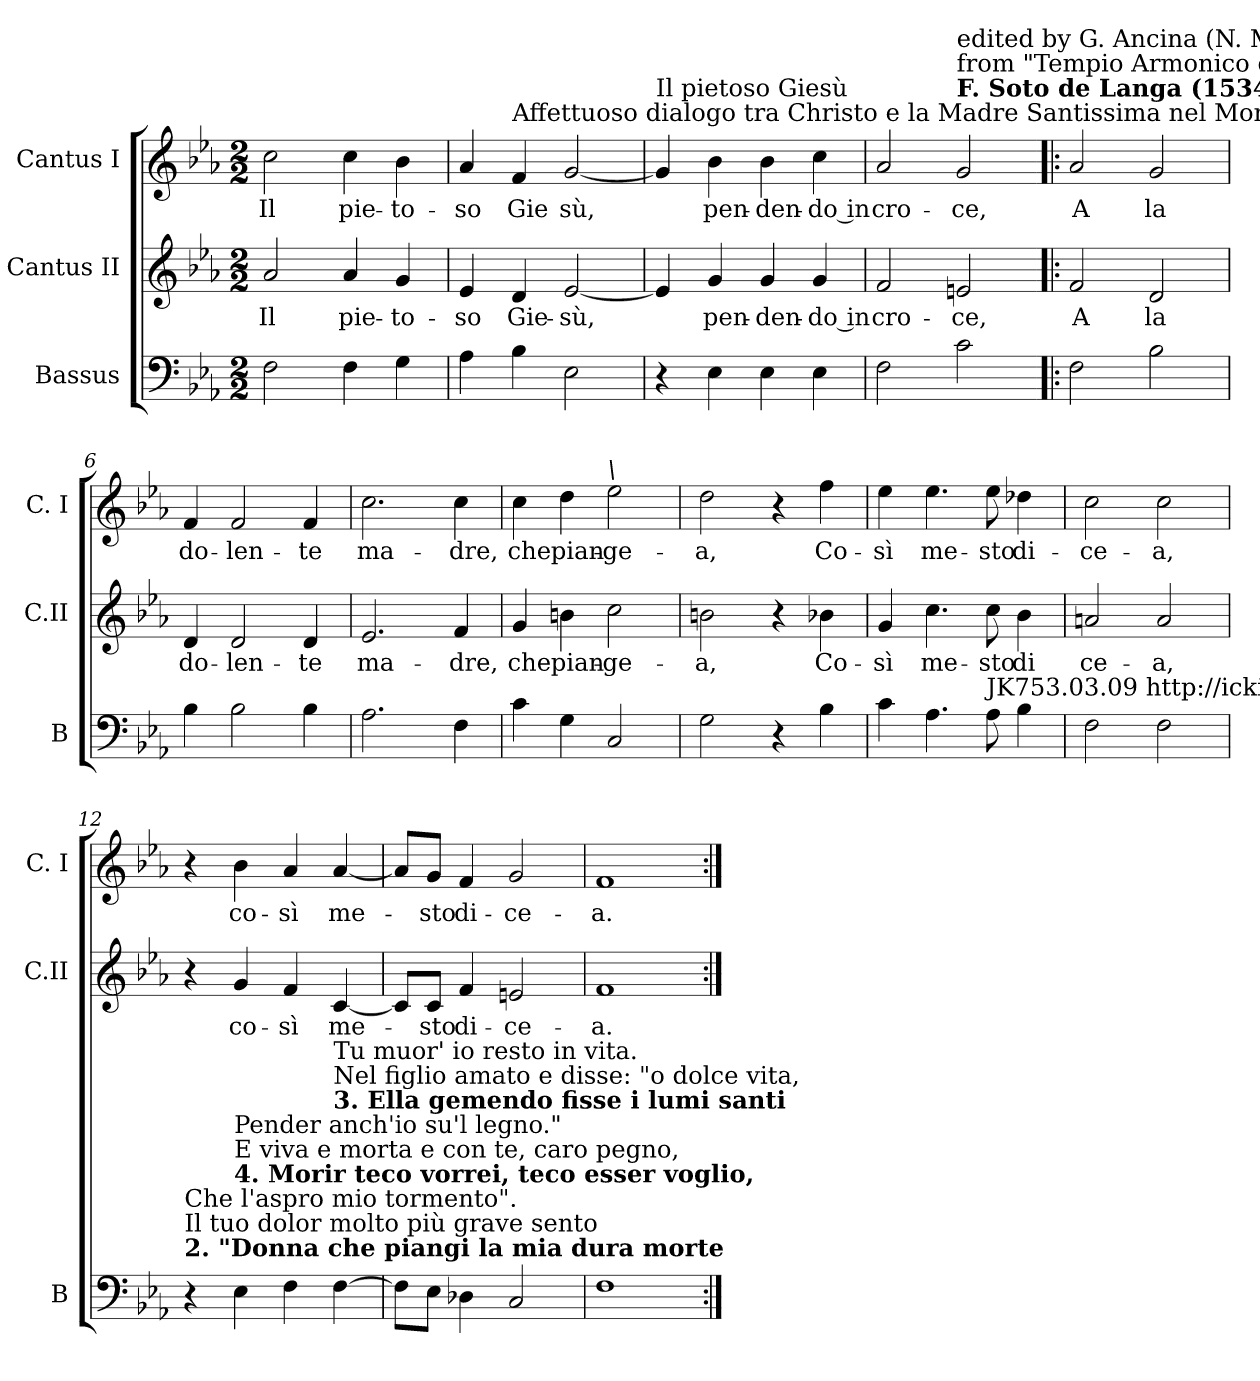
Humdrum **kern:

**kern	**kern	**text	**kern	**text
*part3	*part2	*part2	*part1	*part1
*staff3	*staff2	*staff2	*staff1	*staff1
*I"Bassus	*I"Cantus II	*	*I"Cantus I	*
*I'B	*I'C.II	*	*I'C. I	*
*clefF4	*clefG2	*	*clefG2	*
*k[b-e-a-]	*k[b-e-a-]	*	*k[b-e-a-]	*
*M2/2	*M2/2	*	*M2/2	*
=1	=1	=1	=1	=1
!	!	!LO:LY:b	!	!LO:LY:b
2F\	2a-/	Il	2cc\	Il
!	!	!LO:LY:b	!	!LO:LY:b
4F\	4a-/	pie-	4cc\	pie-
!	!	!LO:LY:b	!	!LO:LY:b
4G\	4g/	to-	4b-\	to-
=2	=2	=2	=2	=2
!	!	!LO:LY:b	!	!LO:LY:b
4A-\	4e-/	so	4a-/	so
!	!	!	!LO:TX:a:t=Affettuoso dialogo tra Christo e la Madre Santissima nel Monte Calvario	!
!	!	!LO:LY:b	!	!LO:LY:b
4B-\	4d/	Gie-	4f/	Gie
!	!	!LO:LY:b	!	!LO:LY:b
2E-\	[2e-/	sù,	[2g/	sù,
=3	=3	=3	=3	=3
!	!	!	!LO:TX:a:t=Il pietoso Giesù	!
4r	4e-/]	.	4g/]	.
!	!	!LO:LY:b	!	!LO:LY:b
4E-\	4g/	pen-	4b-\	pen-
!	!	!LO:LY:b	!	!LO:LY:b
4E-\	4g/	den-	4b-\	den-
!	!	!LO:LY:b	!	!LO:LY:b
4E-\	4g/	do in	4cc\	do in
=4	=4	=4	=4	=4
!	!	!LO:LY:b	!	!LO:LY:b
2F\	2f/	cro-	2a-/	cro-
!	!	!	!LO:TX:a:B:t=F. Soto de Langa (1534-1619)	!
!	!	!	!LO:TX:a:t=from "Tempio Armonico della Beatissima Vergine"	!
!	!	!	!LO:TX:a:t=edited by G. Ancina (N. Mutij, Roma, 1599)	!
!	!	!LO:LY:b	!	!LO:LY:b
2c\	2en/	ce,	2g/	ce,
=5!|:	=5!|:	=5!|:	=5!|:	=5!|:
!	!	!LO:LY:b	!	!LO:LY:b
2F\	2f/	A	2a-/	A
!	!	!LO:LY:b	!	!LO:LY:b
2B-\	2d/	la	2g/	la
!!LO:LB:g=z
=6	=6	=6	=6	=6
!	!	!LO:LY:b	!	!LO:LY:b
4B-\	4d/	do-	4f/	do-
!	!	!LO:LY:b	!	!LO:LY:b
2B-\	2d/	len-	2f/	len-
!	!	!LO:LY:b	!	!LO:LY:b
4B-\	4d/	te	4f/	te
=7	=7	=7	=7	=7
!	!	!LO:LY:b	!	!LO:LY:b
2.A-\	2.e-/	ma-	2.cc\	ma-
!	!	!LO:LY:b	!	!LO:LY:b
4F\	4f/	dre,	4cc\	dre,
=8	=8	=8	=8	=8
!	!	!LO:LY:b	!	!LO:LY:b
4c\	4g/	che	4cc\	che
!	!	!LO:LY:b	!	!LO:LY:b
4G\	4bn\	pian-	4dd\	pian-
!	!	!	!LO:TX:a:i:t=\	!
!	!	!LO:LY:b	!	!LO:LY:b
2C/	2cc\	ge-	2ee-\	ge-
=9	=9	=9	=9	=9
!	!	!LO:LY:b	!	!LO:LY:b
2G\	2bn\	a,	2dd\	a,
4r	4r	.	4r	.
!	!	!LO:LY:b	!	!LO:LY:b
4B-\	4b-X\	Co-	4ff\	Co-
!!LO:LB:g=z
=10	=10	=10	=10	=10
!	!	!LO:LY:b	!	!LO:LY:b
4c\	4g/	sì	4ee-\	sì
!	!	!LO:LY:b	!	!LO:LY:b
4.A-\	4.cc\	me-	4.ee-\	me-
!LO:TX:a:t=JK753.03.09 http&colon;//icking-music-archive.org	!	!	!	!
!	!	!LO:LY:b	!	!LO:LY:b
8A-\	8cc\	sto	8ee-\	sto
!	!	!LO:LY:b	!	!LO:LY:b
4B-\	4b-\	di	4dd-X\	di-
=11	=11	=11	=11	=11
!	!	!LO:LY:b	!	!LO:LY:b
2F\	2an/	ce-	2cc\	ce-
!	!	!LO:LY:b	!	!LO:LY:b
2F\	2a/	a,	2cc\	a,
=12	=12	=12	=12	=12
!LO:TX:a:B:t=2. "Donna che piangi la mia dura morte	!	!	!	!
!LO:TX:a:t=Il tuo dolor molto più grave sento	!	!	!	!
!LO:TX:a:t=Che l'aspro mio tormento".	!	!	!	!
4r	4r	.	4r	.
!LO:TX:a:B:t=4. Morir teco vorrei, teco esser voglio,	!	!	!	!
!LO:TX:a:t=E viva e morta e con te, caro pegno,	!	!	!	!
!LO:TX:a:t=Pender anch'io su'l legno."	!	!	!	!
!	!	!LO:LY:b	!	!LO:LY:b
4E-\	4g/	co-	4b-\	co-
!	!	!LO:LY:b	!	!LO:LY:b
4F\	4f/	sì	4a-/	sì
!LO:TX:a:B:t=3. Ella gemendo fisse i lumi santi	!	!	!	!
!LO:TX:a:t=Nel figlio amato e disse&colon; "o dolce vita,	!	!	!	!
!LO:TX:a:t=Tu muor' io resto in vita.	!	!	!	!
!	!	!LO:LY:b	!	!LO:LY:b
[4F\	[4c/	me-	[4a-/	me-
=13	=13	=13	=13	=13
8F\L]	8c/L]	.	8a-/L]	.
!	!	!LO:LY:b	!	!LO:LY:b
8E-\J	8c/J	sto	8g/J	sto
!	!	!LO:LY:b	!	!LO:LY:b
4D-X\	4f/	di-	4f/	di-
!	!	!LO:LY:b	!	!LO:LY:b
2C/	2en/	ce-	2g/	ce-
=14	=14	=14	=14	=14
!	!	!LO:LY:b	!	!LO:LY:b
1F	1f	a.	1f	a.
=:|!	=:|!	=:|!	=:|!	=:|!
*-	*-	*-	*-	*-
